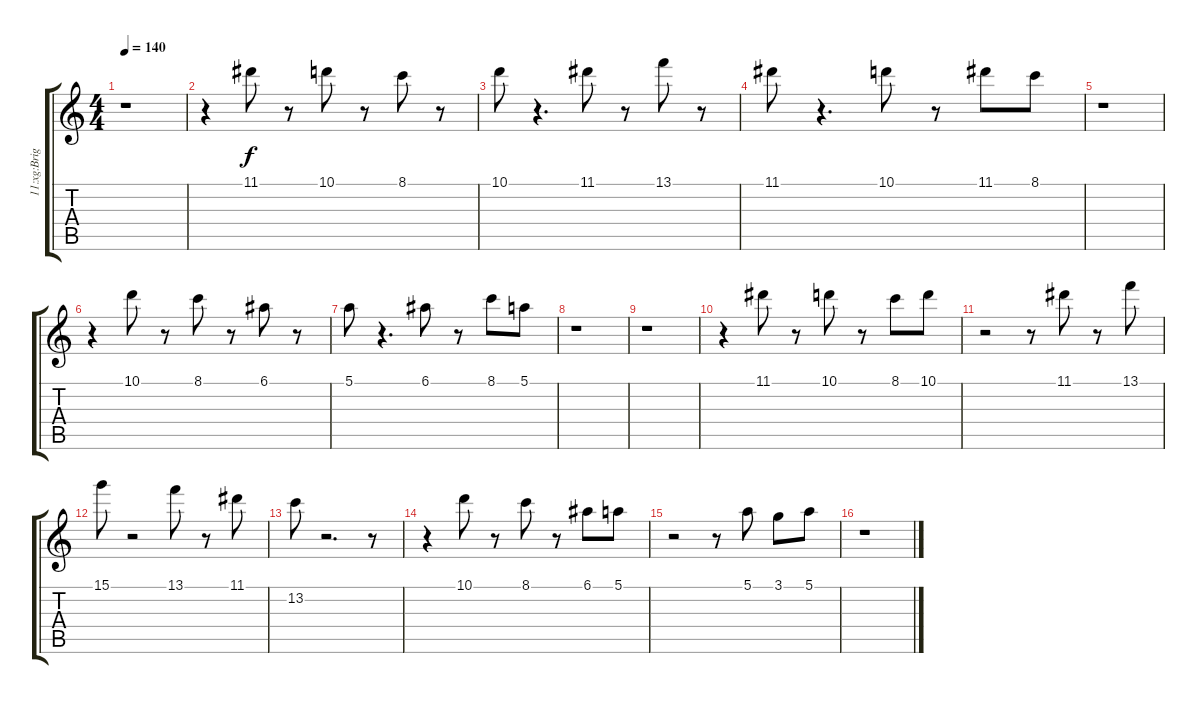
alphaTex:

\track ("11:xg:Bright" "11:xg:Brig") {instrument acousticguitarnylon}
\staff {score tabs}
\tuning (E4 B3 G3 D3 A2 E2) {hide}
\ts (4 4)
\tempo 140
\clef g2
\ks c
r.1{dy f} |
r.4 11.1.8 r.8 10.1.8 r.8 8.1.8 r.8 |
10.1.8 r.4{d} 11.1.8 r.8 13.1.8 r.8 |
11.1.8 r.4{d} 10.1.8 r.8 11.1.8 8.1.8 |
r.1 |
r.4 10.1.8 r.8 8.1.8 r.8 6.1.8 r.8 |
5.1.8 r.4{d} 6.1.8 r.8 8.1.8 5.1.8 |
r.1 |
r.1 |
r.4 11.1.8 r.8 10.1.8 r.8 8.1.8 10.1.8 |
r.2 r.8 11.1.8 r.8 13.1.8 |
15.1.8 r.2 13.1.8 r.8 11.1.8 |
13.2.8 r.2{d} r.8 |
r.4 10.1.8 r.8 8.1.8 r.8 6.1.8 5.1.8 |
r.2 r.8 5.1.8 3.1.8 5.1.8 |
r.1
